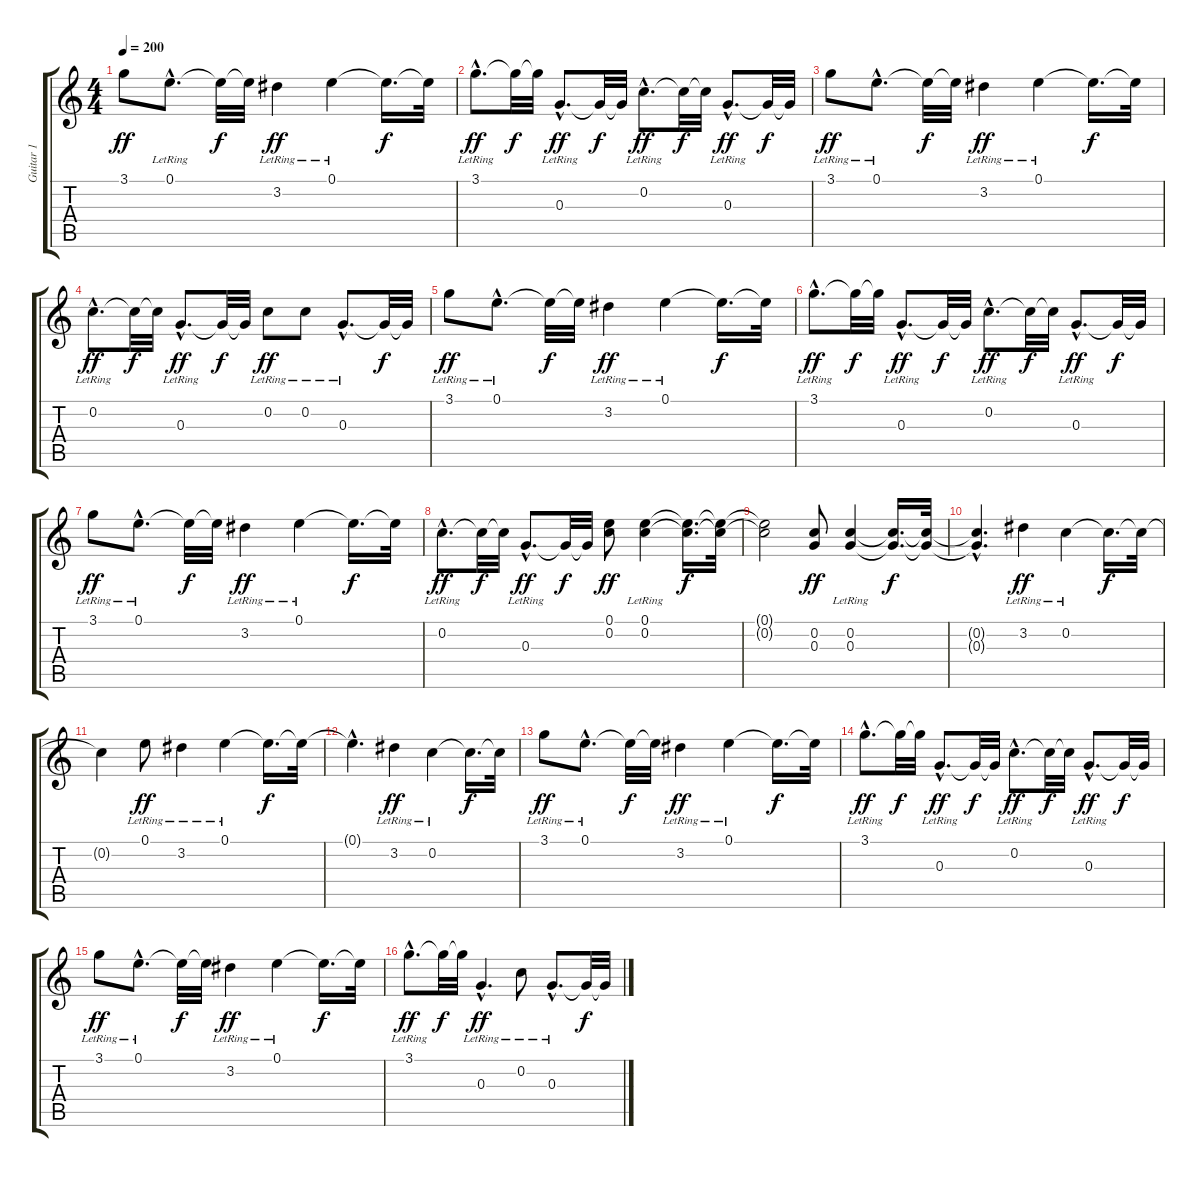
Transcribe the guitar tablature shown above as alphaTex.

\track ("Guitar 1" "Guitar 1") {instrument acousticguitarsteel}
\staff {score tabs}
\tuning (E4 C4 G3 C3 A2 C2) {hide}
\ts (4 4)
\tempo 200
\clef g2
\ks c
3.1.8{dy ff} 0.1{hac lr}.8{d} 0.1{t}.32{dy f} 0.1{t}.32 3.2{lr}.4{dy ff} 0.1{lr}.4 0.1{t}.16{d dy f} 0.1{t}.32 |
3.1{hac lr}.8{d dy ff} 3.1{t}.32{dy f} 3.1{t}.32 0.3{hac lr}.8{d dy ff} 0.3{t}.32{dy f} 0.3{t}.32 0.2{hac lr}.8{d dy ff} 0.2{t}.32{dy f} 0.2{t}.32 0.3{hac lr}.8{d dy ff} 0.3{t}.32{dy f} 0.3{t}.32 |
3.1{lr}.8{dy ff} 0.1{hac lr}.8{d} 0.1{t}.32{dy f} 0.1{t}.32 3.2{lr}.4{dy ff} 0.1{lr}.4 0.1{t}.16{d dy f} 0.1{t}.32 |
0.2{hac lr}.8{d dy ff} 0.2{t}.32{dy f} 0.2{t}.32 0.3{hac lr}.8{d dy ff} 0.3{t}.32{dy f} 0.3{t}.32 0.2{lr}.8{dy ff} 0.2{lr}.8 0.3{hac lr}.8{d} 0.3{t}.32{dy f} 0.3{t}.32 |
3.1{lr}.8{dy ff} 0.1{hac lr}.8{d} 0.1{t}.32{dy f} 0.1{t}.32 3.2{lr}.4{dy ff} 0.1{lr}.4 0.1{t}.16{d dy f} 0.1{t}.32 |
3.1{hac lr}.8{d dy ff} 3.1{t}.32{dy f} 3.1{t}.32 0.3{hac lr}.8{d dy ff} 0.3{t}.32{dy f} 0.3{t}.32 0.2{hac lr}.8{d dy ff} 0.2{t}.32{dy f} 0.2{t}.32 0.3{hac lr}.8{d dy ff} 0.3{t}.32{dy f} 0.3{t}.32 |
3.1{lr}.8{dy ff} 0.1{hac lr}.8{d} 0.1{t}.32{dy f} 0.1{t}.32 3.2{lr}.4{dy ff} 0.1{lr}.4 0.1{t}.16{d dy f} 0.1{t}.32 |
0.2{hac lr}.8{d dy ff} 0.2{t}.32{dy f} 0.2{t}.32 0.3{hac lr}.8{d dy ff} 0.3{t}.32{dy f} 0.3{t}.32 (0.1 0.2).8{dy ff} (0.1{lr} 0.2{lr}).4 (0.1{t} 0.2{t}).16{d dy f} (0.1{t} 0.2{t}).32 |
(0.1{t} 0.2{t}).2 (0.2 0.3).8{dy ff} (0.2{lr} 0.3{lr}).4 (0.2{t} 0.3{t}).16{d dy f} (0.2{t} 0.3{t}).32 |
(0.2{hac t} 0.3{hac t}).4{d} 3.2{lr}.4{dy ff} 0.2{lr}.4 0.2{t}.16{d dy f} 0.2{t}.32 |
0.2{t}.4 0.1{lr}.8{dy ff} 3.2{lr}.4 0.1{lr}.4 0.1{t}.16{d dy f} 0.1{t}.32 |
0.1{hac t}.4{d} 3.2{lr}.4{dy ff} 0.2{lr}.4 0.2{t}.16{d dy f} 0.2{t}.32 |
3.1{lr}.8{dy ff} 0.1{hac lr}.8{d} 0.1{t}.32{dy f} 0.1{t}.32 3.2{lr}.4{dy ff} 0.1{lr}.4 0.1{t}.16{d dy f} 0.1{t}.32 |
3.1{hac lr}.8{d dy ff} 3.1{t}.32{dy f} 3.1{t}.32 0.3{hac lr}.8{d dy ff} 0.3{t}.32{dy f} 0.3{t}.32 0.2{hac lr}.8{d dy ff} 0.2{t}.32{dy f} 0.2{t}.32 0.3{hac lr}.8{d dy ff} 0.3{t}.32{dy f} 0.3{t}.32 |
3.1{lr}.8{dy ff} 0.1{hac lr}.8{d} 0.1{t}.32{dy f} 0.1{t}.32 3.2{lr}.4{dy ff} 0.1{lr}.4 0.1{t}.16{d dy f} 0.1{t}.32 |
3.1{hac lr}.8{d dy ff} 3.1{t}.32{dy f} 3.1{t}.32 0.3{hac lr}.4{d dy ff} 0.2{lr}.8 0.3{hac lr}.8{d} 0.3{t}.32{dy f} 0.3{t}.32
